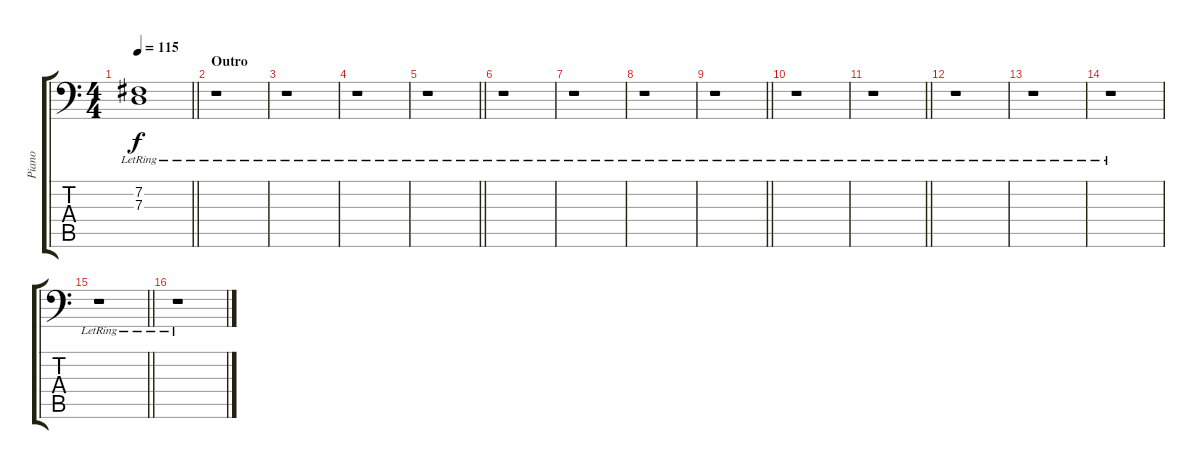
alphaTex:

\track ("Piano " "Piano ") {instrument acousticgrandpiano}
\staff {score tabs}
\tuning (E3 B2 G2 D2 A1 E1) {hide}
\ts (4 4)
\tempo 115
\clef f4
\barLineRight lightlight
\ks c
(7.2{lr} 7.3{lr}).1{dy f} |
\section ("" "Outro")
r.1 |
r.1 |
r.1 |
\barLineRight lightlight
r.1 |
r.1 |
r.1 |
r.1 |
\barLineRight lightlight
r.1 |
r.1 |
\barLineRight lightlight
r.1 |
r.1 |
r.1 |
r.1 |
\barLineRight lightlight
r.1 |
r.1
